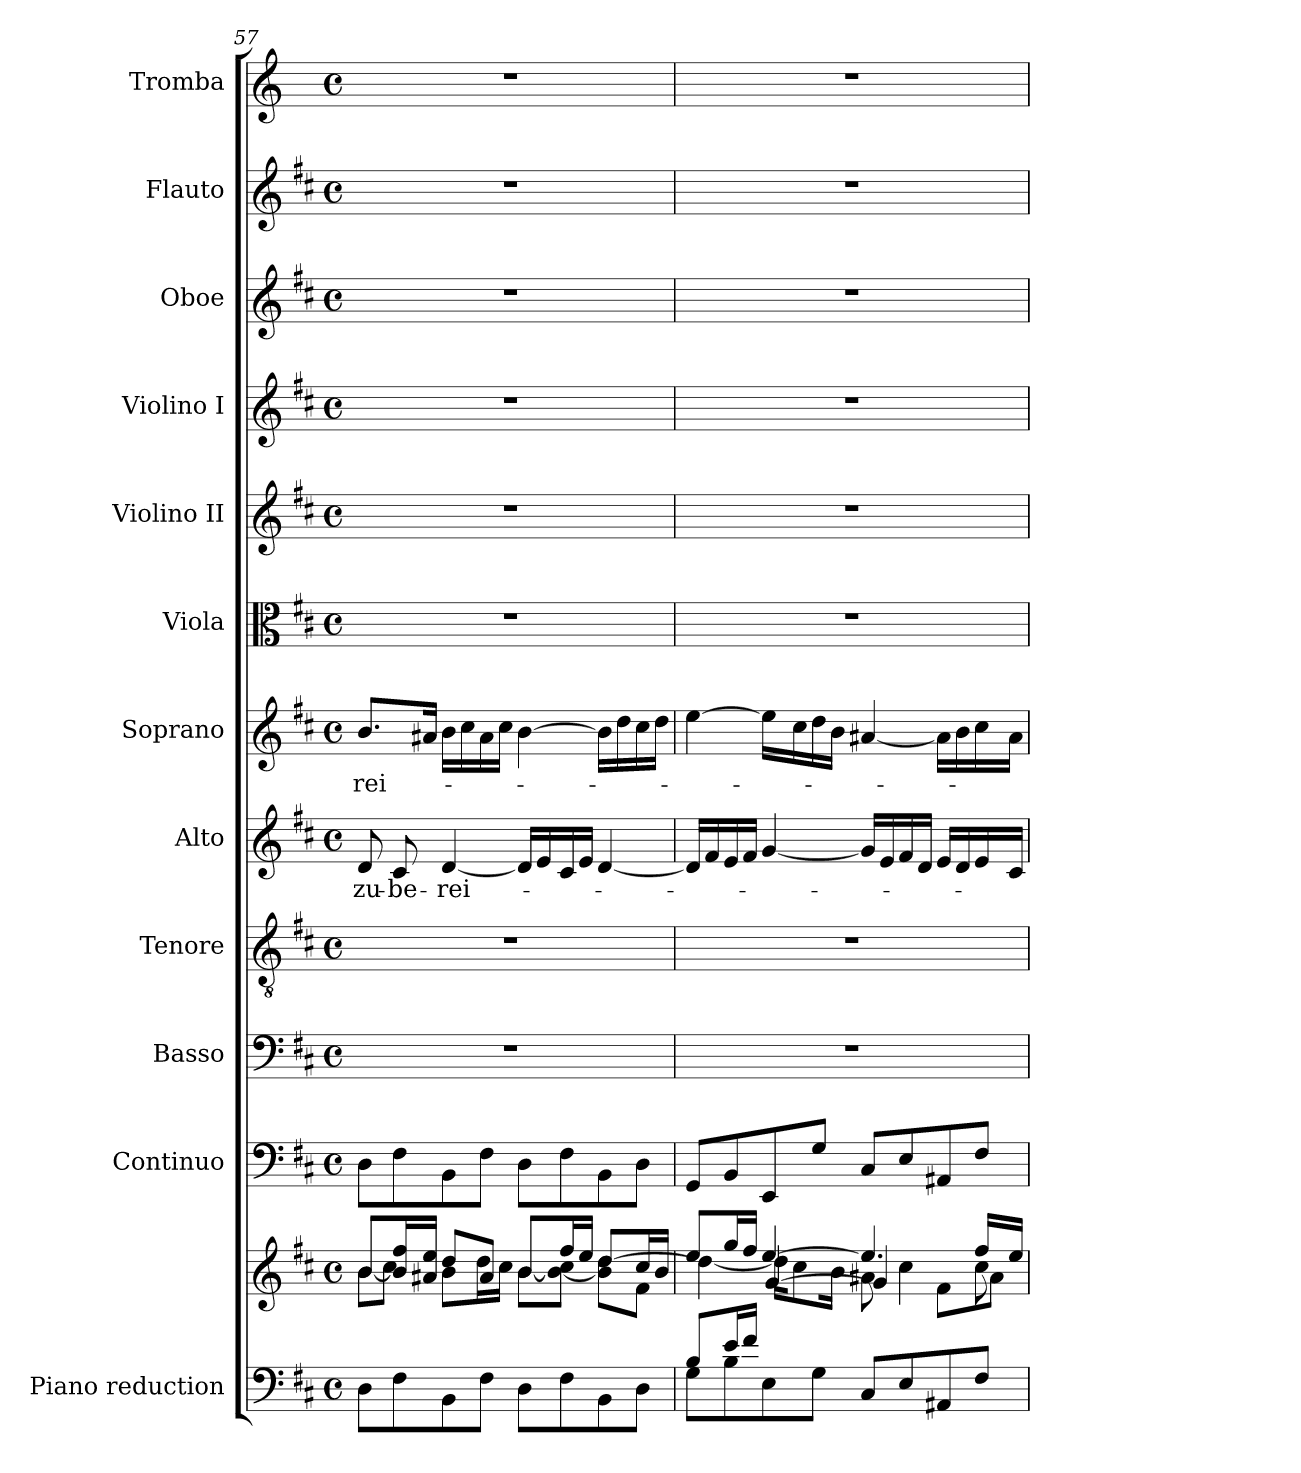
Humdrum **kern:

**kern	**kern	**kern	**kern	**kern	**kern	**text	**kern	**text	**kern	**kern	**kern	**kern	**kern	**kern
*part12	*part12	*part11	*part10	*part9	*part8	*part8	*part7	*part7	*part6	*part5	*part4	*part3	*part2	*part1
*staff13	*staff12	*staff11	*staff10	*staff9	*staff8	*staff8	*staff7	*staff7	*staff6	*staff5	*staff4	*staff3	*staff2	*staff1
*I"Piano reduction	*	*I"Continuo	*I"Basso	*I"Tenore	*I"Alto	*	*I"Soprano	*	*I"Viola	*I"Violino II	*I"Violino I	*I"Oboe	*I"Flauto	*I"Tromba
*I'Pno	*	*	*	*	*	*	*	*	*I'Vla	*I'Vln	*I'Vln	*I'Ob	*I'Fl	*
*clefF4	*clefG2	*clefF4	*clefF4	*clefGv2	*clefG2	*	*clefG2	*	*clefC3	*clefG2	*clefG2	*clefG2	*clefG2	*clefG2
*	*	*	*	*	*	*	*	*	*	*	*	*	*	*ITrd-1c-2
*k[f#c#]	*k[f#c#]	*k[f#c#]	*k[f#c#]	*k[f#c#]	*k[f#c#]	*	*k[f#c#]	*	*k[f#c#]	*k[f#c#]	*k[f#c#]	*k[f#c#]	*k[f#c#]	*k[f#c#]
*M4/4	*M4/4	*M4/4	*M4/4	*M4/4	*M4/4	*	*M4/4	*	*M4/4	*M4/4	*M4/4	*M4/4	*M4/4	*M4/4
*met(c)	*met(c)	*met(c)	*met(c)	*met(c)	*met(c)	*	*met(c)	*	*met(c)	*met(c)	*met(c)	*met(c)	*met(c)	*met(c)
=57	=57	=57	=57	=57	=57	=57	=57	=57	=57	=57	=57	=57	=57	=57
*	*^	*	*	*	*	*	*	*	*	*	*	*	*	*
*	*	*^	*	*	*	*	*	*	*	*	*	*	*	*	*
!	!	!	!	!	!	!	!	!LO:LY:b	!	!LO:LY:b	!	!	!	!	!	!
8D\L	8b/L	[8b\L	2ryy	8D\L	1r	1r	8d/	zu-	8.b/L	-rei-	1r	1r	1r	1r	1r	1r
!	!	!	!	!	!	!	!	!LO:LY:b	!	!	!	!	!	!	!	!
8F#\	16b/] 16ff#/L	8cc#\J	.	8F#\	.	.	8c#/	-be-	.	.	.	.	.	.	.	.
.	16a#X/ 16ee/JJ	.	.	.	.	.	.	.	16a#X/Jk	.	.	.	.	.	.	.
!	!	!	!	!	!	!	!	!LO:LY:b	!	!	!	!	!	!	!	!
8BB\	8dd/L	8b\L	.	8BB\	.	.	[4d/	-rei-	16b\LL	.	.	.	.	.	.	.
.	.	.	.	.	.	.	.	.	16cc#\	.	.	.	.	.	.	.
8F#\J	8a#/J	16dd\L	.	8F#\J	.	.	.	.	16a#\	.	.	.	.	.	.	.
.	.	16cc#\JJ	.	.	.	.	.	.	16cc#\JJ	.	.	.	.	.	.	.
8D\L	8b/L	[8b\L	4ryy	8D\L	.	.	16d/LL]	.	[4b\	.	.	.	.	.	.	.
.	.	.	.	.	.	.	16e/	.	.	.	.	.	.	.	.	.
8F#\	16ff#/L	8b\_ 8cc#\J	.	8F#\	.	.	16c#/	.	.	.	.	.	.	.	.	.
.	16ee/JJ	.	.	.	.	.	16e/JJ	.	.	.	.	.	.	.	.	.
8BB\	8dd/L	8b\L]	[4dd\	8BB\	.	.	[4d/	.	16b\LL]	.	.	.	.	.	.	.
.	.	.	.	.	.	.	.	.	16dd\	.	.	.	.	.	.	.
8D\J	16cc#/L	8f#\J	.	8D\J	.	.	.	.	16cc#\	.	.	.	.	.	.	.
.	16b/JJ	.	.	.	.	.	.	.	16dd\JJ	.	.	.	.	.	.	.
=58	=58	=58	=58	=58	=58	=58	=58	=58	=58	=58	=58	=58	=58	=58	=58	=58
*^	*	*	*	*	*	*	*	*	*	*	*	*	*	*	*	*
8B/L	8G\L	8ee/L	4dd\_	4ryy	8GG/L	1r	1r	16d/LL]	.	[4ee\	.	1r	1r	1r	1r	1r	1r
.	.	.	.	.	.	.	.	16f#/	.	.	.	.	.	.	.	.	.
16e/L	8B\	16gg/L	.	.	8BB/	.	.	16e/	.	.	.	.	.	.	.	.	.
16f#/JJ	.	16ff#/JJ	.	.	.	.	.	16f#/JJ	.	.	.	.	.	.	.	.	.
2.ryy	8E\	[4ee/	16dd\KL]	[4g/	8EE/	.	.	[4g/	.	16ee\LL]	.	.	.	.	.	.	.
.	.	.	8cc#\	.	.	.	.	.	.	16cc#\	.	.	.	.	.	.	.
.	8G\J	.	.	.	8G/J	.	.	.	.	16dd\	.	.	.	.	.	.	.
.	.	.	16b\Jk	.	.	.	.	.	.	16b\JJ	.	.	.	.	.	.	.
.	8C#/L	4.ee/]	8a#X\	4g/]	8C#/L	.	.	16g/LL]	.	[4a#X/	.	.	.	.	.	.	.
.	.	.	.	.	.	.	.	16e/	.	.	.	.	.	.	.	.	.
.	8E/	.	4cc#\	.	8E/	.	.	16f#/	.	.	.	.	.	.	.	.	.
.	.	.	.	.	.	.	.	16d/JJ	.	.	.	.	.	.	.	.	.
.	8AA#X/	.	.	8f#\L	8AA#X/	.	.	16e/LL	.	16a#\LL]	.	.	.	.	.	.	.
.	.	.	.	.	.	.	.	16d/	.	16b\	.	.	.	.	.	.	.
.	8F#/J	16ff#/LL	8cc#\	8a#\J	8F#/J	.	.	16e/	.	16cc#\	.	.	.	.	.	.	.
.	.	16ee/JJ	.	.	.	.	.	16c#/JJ	.	16a#\JJ	.	.	.	.	.	.	.
*v	*v	*	*	*	*	*	*	*	*	*	*	*	*	*	*	*	*
*	*v	*v	*v	*	*	*	*	*	*	*	*	*	*	*	*	*
=	=	=	=	=	=	=	=	=	=	=	=	=	=	=
*-	*-	*-	*-	*-	*-	*-	*-	*-	*-	*-	*-	*-	*-	*-
